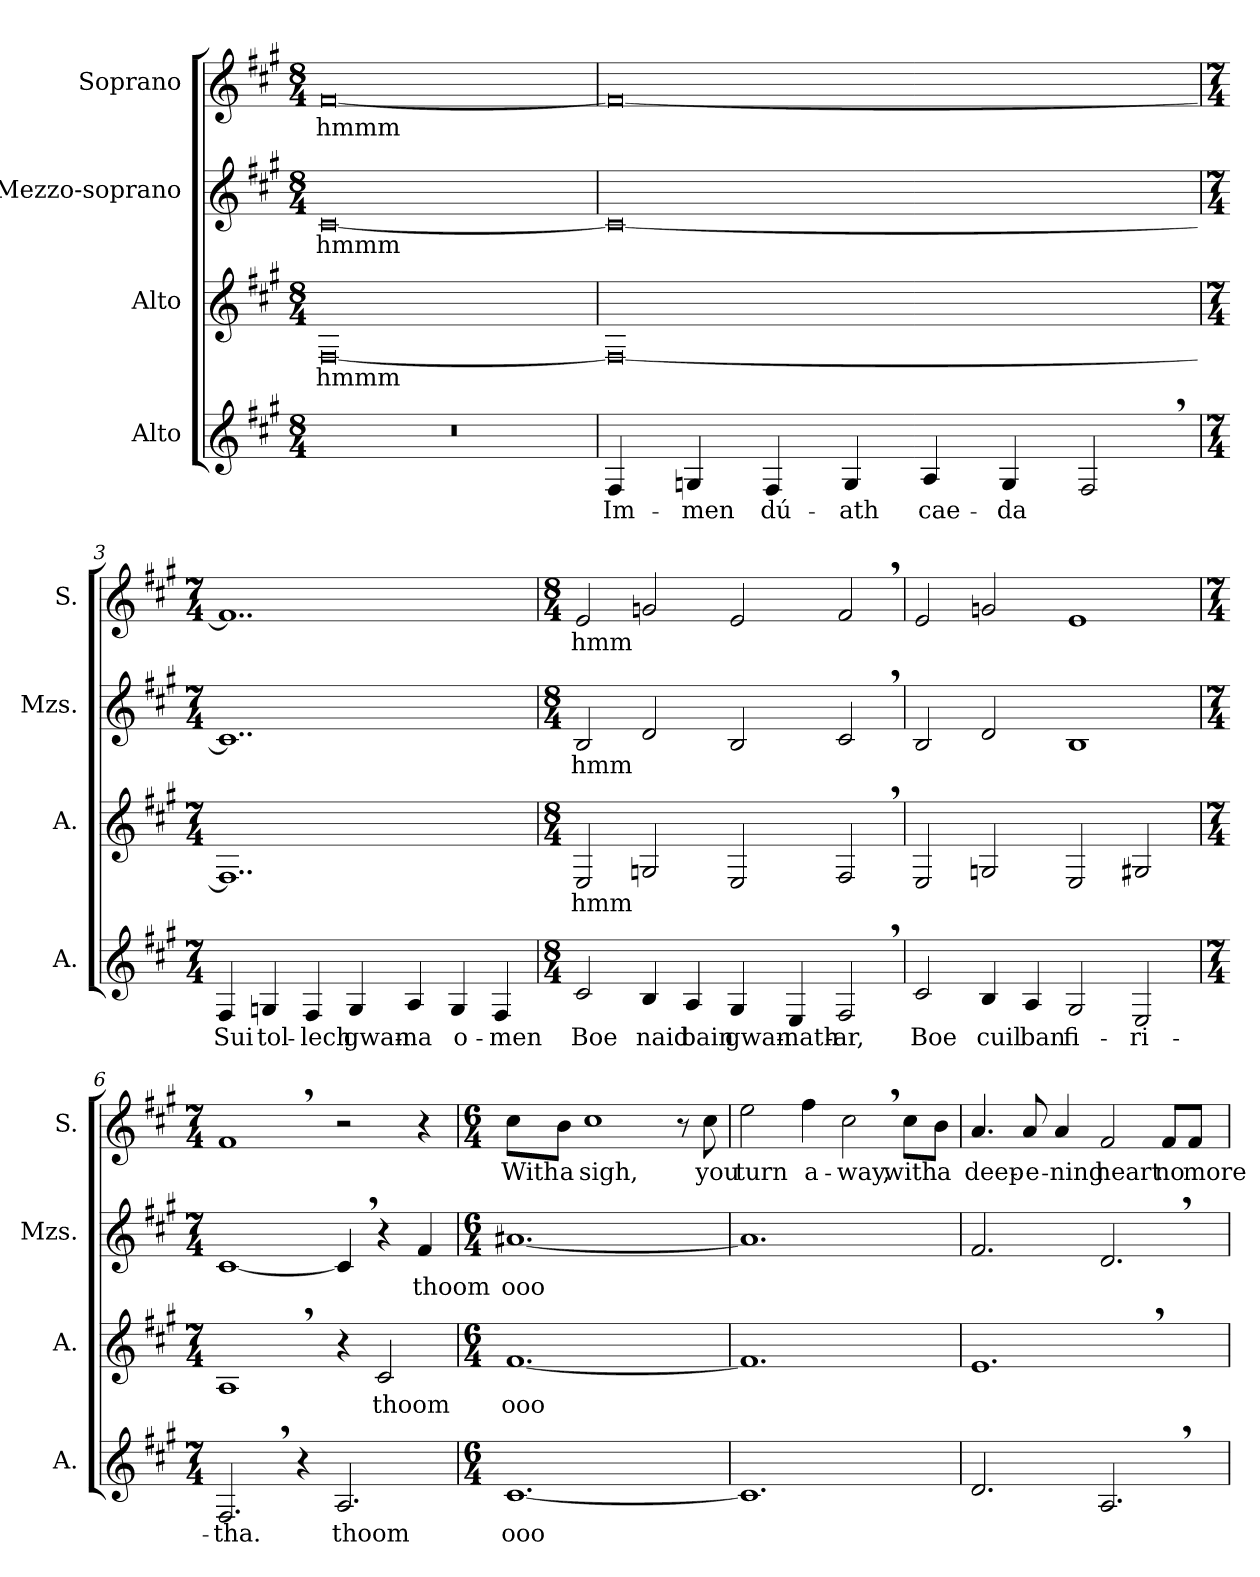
**kern	**text	**kern	**text	**kern	**text	**kern	**text
*part4	*part4	*part3	*part3	*part2	*part2	*part1	*part1
*staff4	*staff4	*staff3	*staff3	*staff2	*staff2	*staff1	*staff1
*I"Alto	*	*I"Alto	*	*I"Mezzo-soprano	*	*I"Soprano	*
*I'A.	*	*I'A.	*	*I'Mzs.	*	*I'S.	*
*clefG2	*	*clefG2	*	*clefG2	*	*clefG2	*
*k[f#c#g#]	*	*k[f#c#g#]	*	*k[f#c#g#]	*	*k[f#c#g#]	*
*M8/4	*	*M8/4	*	*M8/4	*	*M8/4	*
*MM100	*	*MM100	*	*MM100	*	*MM100	*
=1	=1	=1	=1	=1	=1	=1	=1
!	!	!	!LO:LY:b	!	!LO:LY:b	!	!LO:LY:b
0r	.	[0F#	hmmm	[0c#	hmmm	[0f#	hmmm
=2	=2	=2	=2	=2	=2	=2	=2
!	!LO:LY:b	!	!	!	!	!	!
4F#/	Im-	0F#_	.	0c#_	.	0f#_	.
!	!LO:LY:b	!	!	!	!	!	!
4Gn/	-men	.	.	.	.	.	.
!	!LO:LY:b	!	!	!	!	!	!
4F#/	dú-	.	.	.	.	.	.
!	!LO:LY:b	!	!	!	!	!	!
4G/	-ath	.	.	.	.	.	.
!	!LO:LY:b	!	!	!	!	!	!
4A/	cae-	.	.	.	.	.	.
!	!LO:LY:b	!	!	!	!	!	!
4G/	-da	.	.	.	.	.	.
2F#,/	.	.	.	.	.	.	.
=3	=3	=3	=3	=3	=3	=3	=3
*M7/4	*	*M7/4	*	*M7/4	*	*M7/4	*
!	!LO:LY:b	!	!	!	!	!	!
4F#/	Sui	1..F#]	.	1..c#]	.	1..f#]	.
!	!LO:LY:b	!	!	!	!	!	!
4Gn/	tol-	.	.	.	.	.	.
!	!LO:LY:b	!	!	!	!	!	!
4F#/	-lech	.	.	.	.	.	.
!	!LO:LY:b	!	!	!	!	!	!
4G/	gwan-	.	.	.	.	.	.
!	!LO:LY:b	!	!	!	!	!	!
4A/	-na	.	.	.	.	.	.
!	!LO:LY:b	!	!	!	!	!	!
4G/	o-	.	.	.	.	.	.
!	!LO:LY:b	!	!	!	!	!	!
4F#/	-men	.	.	.	.	.	.
!!LO:LB:g=z
=4	=4	=4	=4	=4	=4	=4	=4
*M8/4	*	*M8/4	*	*M8/4	*	*M8/4	*
!	!LO:LY:b	!	!LO:LY:b	!	!LO:LY:b	!	!LO:LY:b
2c#/	Boe	2E/	hmm	2B/	hmm	2e/	hmm
!	!LO:LY:b	!	!	!	!	!	!
4B/	naid	2Gn/	.	2d/	.	2gn/	.
!	!LO:LY:b	!	!	!	!	!	!
4A/	bain	.	.	.	.	.	.
!	!LO:LY:b	!	!	!	!	!	!
4G#/	gwan-	2E/	.	2B/	.	2e/	.
!	!LO:LY:b	!	!	!	!	!	!
4E/	-nath-	.	.	.	.	.	.
!	!LO:LY:b	!	!	!	!	!	!
2F#,/	-ar,	2F#,/	.	2c#,/	.	2f#,/	.
=5	=5	=5	=5	=5	=5	=5	=5
!	!LO:LY:b	!	!	!	!	!	!
2c#/	Boe	2E/	.	2B/	.	2e/	.
!	!LO:LY:b	!	!	!	!	!	!
4B/	cuil	2Gn/	.	2d/	.	2gn/	.
!	!LO:LY:b	!	!	!	!	!	!
4A/	ban	.	.	.	.	.	.
!	!LO:LY:b	!	!	!	!	!	!
2G#/	fi-	2E/	.	1B	.	1e	.
!	!LO:LY:b	!	!	!	!	!	!
2E/	-ri-	2G#X/	.	.	.	.	.
=6	=6	=6	=6	=6	=6	=6	=6
*M7/4	*	*M7/4	*	*M7/4	*	*M7/4	*
*	*	*	*	*	*	*MM85	*
!	!LO:LY:b	!	!	!	!	!	!
2.F#,/	-tha.	1A,	.	[1c#	.	1f#,	.
4r	.	.	.	.	.	.	.
!	!LO:LY:b	!	!	!	!	!	!
2.A/	thoom	4r	.	4c#,/]	.	2r	.
!	!	!	!LO:LY:b	!	!	!	!
.	.	2c#/	thoom	4r	.	.	.
!	!	!	!	!	!LO:LY:b	!	!
.	.	.	.	4f#/	thoom	4r	.
!!LO:PB:g=z
=7	=7	=7	=7	=7	=7	=7	=7
*M6/4	*	*M6/4	*	*M6/4	*	*M6/4	*
!	!LO:LY:b	!	!LO:LY:b	!	!LO:LY:b	!	!LO:LY:b
[1.c#	ooo	[1.f#	ooo	[1.a#X	ooo	8cc#\L	With
!	!	!	!	!	!	!	!LO:LY:b
.	.	.	.	.	.	8b\J	a
!	!	!	!	!	!	!	!LO:LY:b
.	.	.	.	.	.	1cc#	sigh,
.	.	.	.	.	.	8r	.
!	!	!	!	!	!	!	!LO:LY:b
.	.	.	.	.	.	8cc#\	you
=8	=8	=8	=8	=8	=8	=8	=8
!	!	!	!	!	!	!	!LO:LY:b
1.c#]	.	1.f#]	.	1.a#]	.	2ee\	turn
!	!	!	!	!	!	!	!LO:LY:b
.	.	.	.	.	.	4ff#\	a-
!	!	!	!	!	!	!	!LO:LY:b
.	.	.	.	.	.	2cc#,\	-way,
!	!	!	!	!	!	!	!LO:LY:b
.	.	.	.	.	.	8cc#\L	with
!	!	!	!	!	!	!	!LO:LY:b
.	.	.	.	.	.	8b\J	a
=9	=9	=9	=9	=9	=9	=9	=9
!	!	!	!	!	!	!	!LO:LY:b
2.d/	.	1.e,	.	2.f#/	.	4.a/	deep-
!	!	!	!	!	!	!	!LO:LY:b
.	.	.	.	.	.	8a/	-e-
!	!	!	!	!	!	!	!LO:LY:b
.	.	.	.	.	.	4a/	-ning
!	!	!	!	!	!	!	!LO:LY:b
2.A,/	.	.	.	2.d,/	.	2f#/	heart
!	!	!	!	!	!	!	!LO:LY:b
.	.	.	.	.	.	8f#/L	no
!	!	!	!	!	!	!	!LO:LY:b
.	.	.	.	.	.	8f#/J	more
=	=	=	=	=	=	=	=
*-	*-	*-	*-	*-	*-	*-	*-
